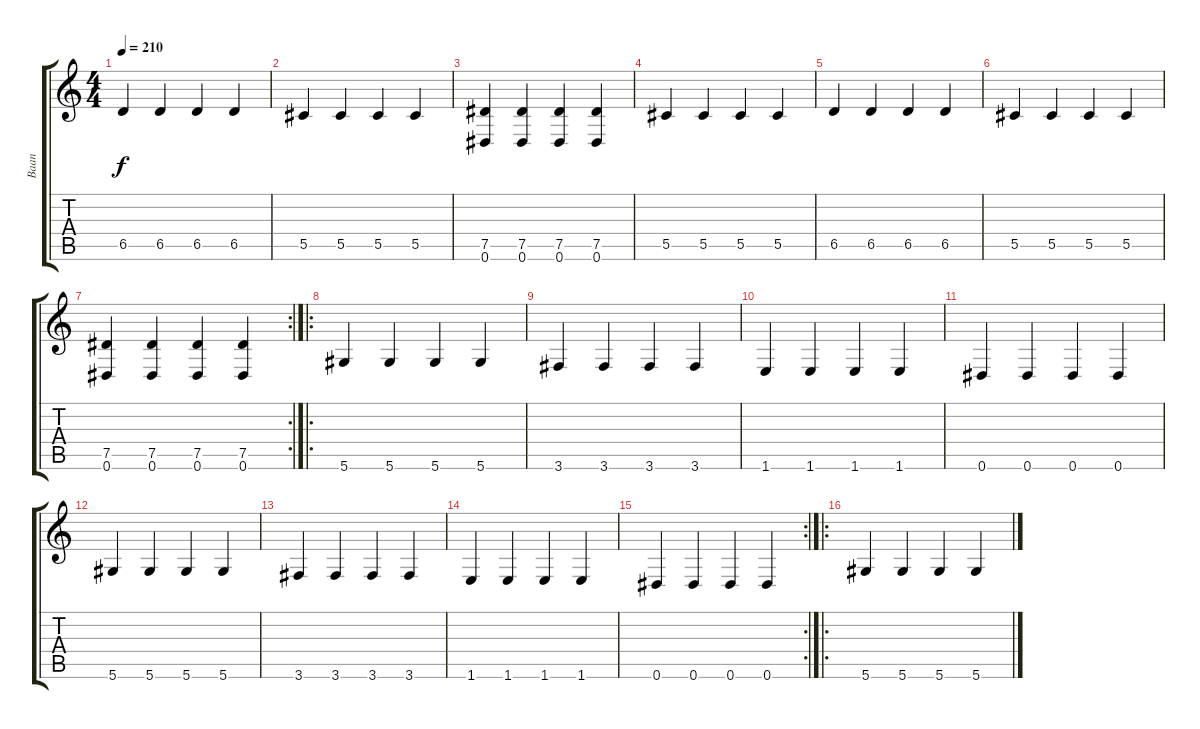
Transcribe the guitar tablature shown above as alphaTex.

\track ("Baan" "Baan") {instrument electricbassfinger}
\staff {score tabs}
\tuning (Eb4 Bb3 Gb3 Db3 Ab2 Eb2) {hide}
\ts (4 4)
\tempo 210
\clef g2
\ks c
6.5.4{dy f} 6.5.4 6.5.4 6.5.4 |
5.5.4 5.5.4 5.5.4 5.5.4 |
(7.5 0.6).4 (7.5 0.6).4 (7.5 0.6).4 (7.5 0.6).4 |
5.5.4 5.5.4 5.5.4 5.5.4 |
6.5.4 6.5.4 6.5.4 6.5.4 |
5.5.4 5.5.4 5.5.4 5.5.4 |
\rc 2
(7.5 0.6).4 (7.5 0.6).4 (7.5 0.6).4 (7.5 0.6).4 |
\ro
5.6.4 5.6.4 5.6.4 5.6.4 |
3.6.4 3.6.4 3.6.4 3.6.4 |
1.6.4 1.6.4 1.6.4 1.6.4 |
0.6.4 0.6.4 0.6.4 0.6.4 |
5.6.4 5.6.4 5.6.4 5.6.4 |
3.6.4 3.6.4 3.6.4 3.6.4 |
1.6.4 1.6.4 1.6.4 1.6.4 |
\rc 2
0.6.4 0.6.4 0.6.4 0.6.4 |
\ro
5.6.4 5.6.4 5.6.4 5.6.4
